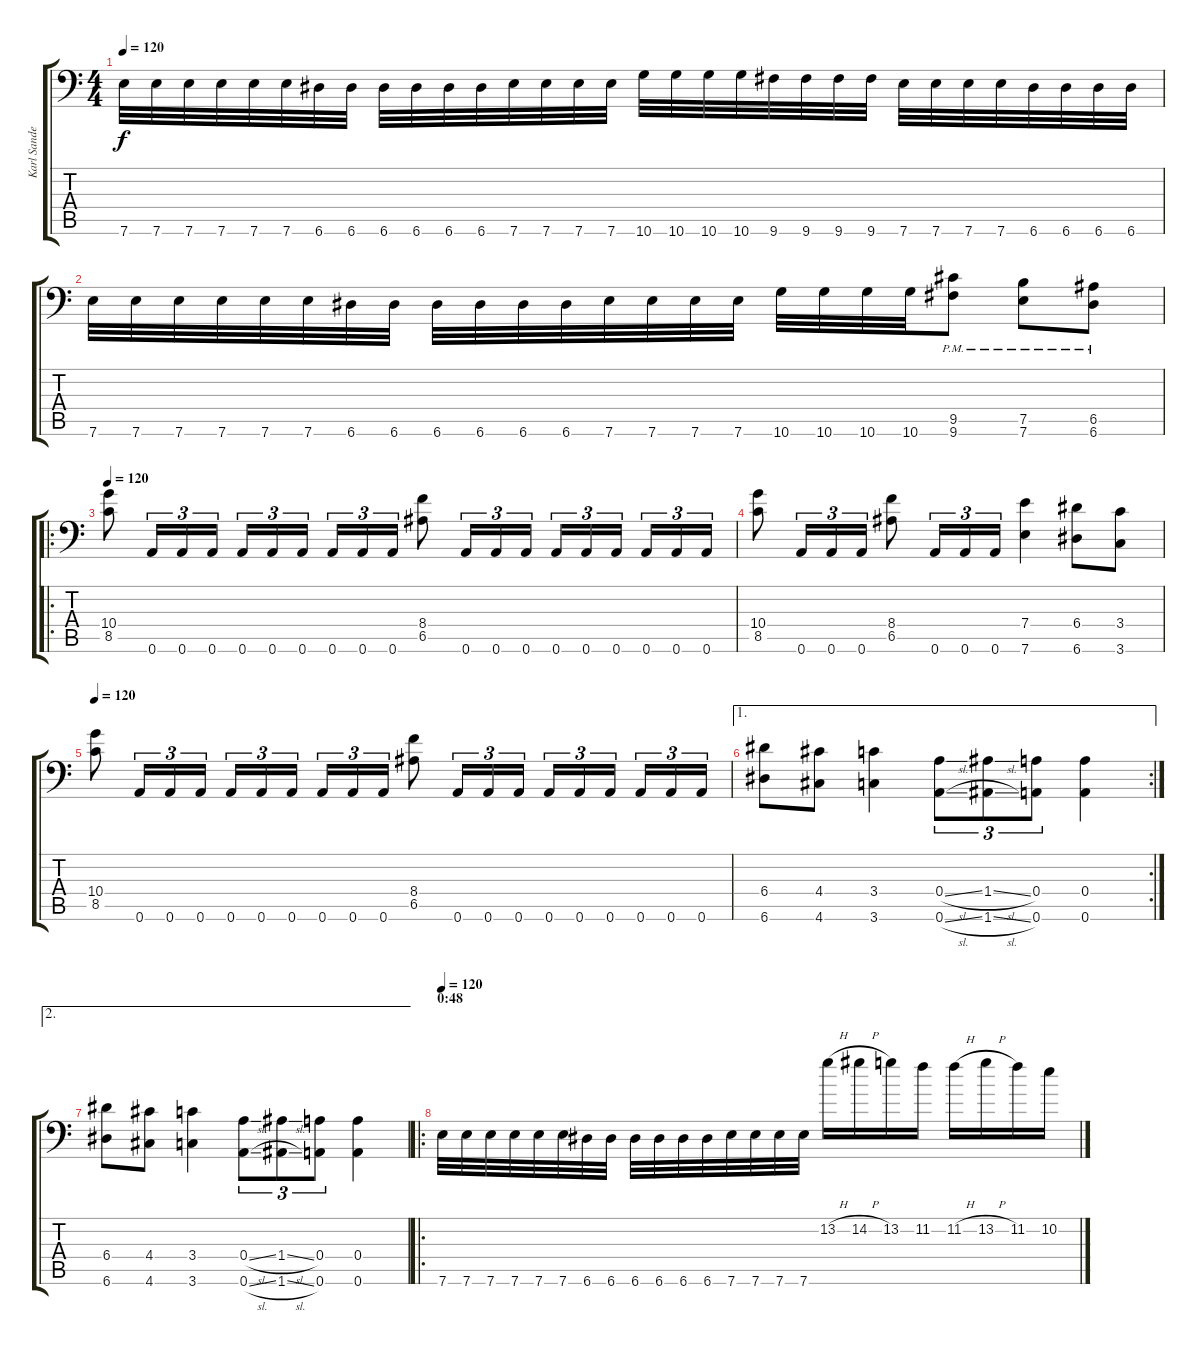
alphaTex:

\track ("Karl Sanders" "Karl Sande") {instrument distortionguitar}
\staff {score tabs}
\tuning (B3 Gb3 D3 A2 E2 A1) {hide}
\ts (4 4)
\tempo 120
\clef f4
\ks c
7.6.32{dy f} 7.6.32 7.6.32 7.6.32 7.6.32 7.6.32 6.6.32 6.6.32 6.6.32 6.6.32 6.6.32 6.6.32 7.6.32 7.6.32 7.6.32 7.6.32 10.6.32 10.6.32 10.6.32 10.6.32 9.6.32 9.6.32 9.6.32 9.6.32 7.6.32 7.6.32 7.6.32 7.6.32 6.6.32 6.6.32 6.6.32 6.6.32 |
7.6.32 7.6.32 7.6.32 7.6.32 7.6.32 7.6.32 6.6.32 6.6.32 6.6.32 6.6.32 6.6.32 6.6.32 7.6.32 7.6.32 7.6.32 7.6.32 10.6.32 10.6.32 10.6.32 10.6.32 (9.5{pm} 9.6{pm}).8 (7.5{pm} 7.6{pm}).8 (6.5{pm} 6.6{pm}).8 |
\ro
\tempo 120
(10.4 8.5).8 0.6.16{tu (3 2)} 0.6.16{tu (3 2)} 0.6.16{tu (3 2)} 0.6.16{tu (3 2)} 0.6.16{tu (3 2)} 0.6.16{tu (3 2)} 0.6.16{tu (3 2)} 0.6.16{tu (3 2)} 0.6.16{tu (3 2)} (8.4 6.5).8 0.6.16{tu (3 2)} 0.6.16{tu (3 2)} 0.6.16{tu (3 2)} 0.6.16{tu (3 2)} 0.6.16{tu (3 2)} 0.6.16{tu (3 2)} 0.6.16{tu (3 2)} 0.6.16{tu (3 2)} 0.6.16{tu (3 2)} |
(10.4 8.5).8 0.6.16{tu (3 2)} 0.6.16{tu (3 2)} 0.6.16{tu (3 2)} (8.4 6.5).8 0.6.16{tu (3 2)} 0.6.16{tu (3 2)} 0.6.16{tu (3 2)} (7.4 7.6).4 (6.4 6.6).8 (3.4 3.6).8 |
\tempo 120
(10.4 8.5).8 0.6.16{tu (3 2)} 0.6.16{tu (3 2)} 0.6.16{tu (3 2)} 0.6.16{tu (3 2)} 0.6.16{tu (3 2)} 0.6.16{tu (3 2)} 0.6.16{tu (3 2)} 0.6.16{tu (3 2)} 0.6.16{tu (3 2)} (8.4 6.5).8 0.6.16{tu (3 2)} 0.6.16{tu (3 2)} 0.6.16{tu (3 2)} 0.6.16{tu (3 2)} 0.6.16{tu (3 2)} 0.6.16{tu (3 2)} 0.6.16{tu (3 2)} 0.6.16{tu (3 2)} 0.6.16{tu (3 2)} |
\ae 1
\rc 2
(6.4 6.6).8 (4.4 4.6).8 (3.4 3.6).4 (0.4{sl} 0.6{sl}).8{tu (3 2)} (1.4{sl} 1.6{sl}).8{tu (3 2)} (0.4 0.6).8{tu (3 2)} (0.4 0.6).4 |
\ae 2
(6.4 6.6).8 (4.4 4.6).8 (3.4 3.6).4 (0.4{sl} 0.6{sl}).8{tu (3 2)} (1.4{sl} 1.6{sl}).8{tu (3 2)} (0.4 0.6).8{tu (3 2)} (0.4 0.6).4 |
\ro
\section ("" "0:48")
\tempo 120
7.6.32 7.6.32 7.6.32 7.6.32 7.6.32 7.6.32 6.6.32 6.6.32 6.6.32 6.6.32 6.6.32 6.6.32 7.6.32 7.6.32 7.6.32 7.6.32 13.2{h}.16 14.2{h}.16 13.2.16 11.2.16 11.2{h}.16 13.2{h}.16 11.2.16 10.2.16
